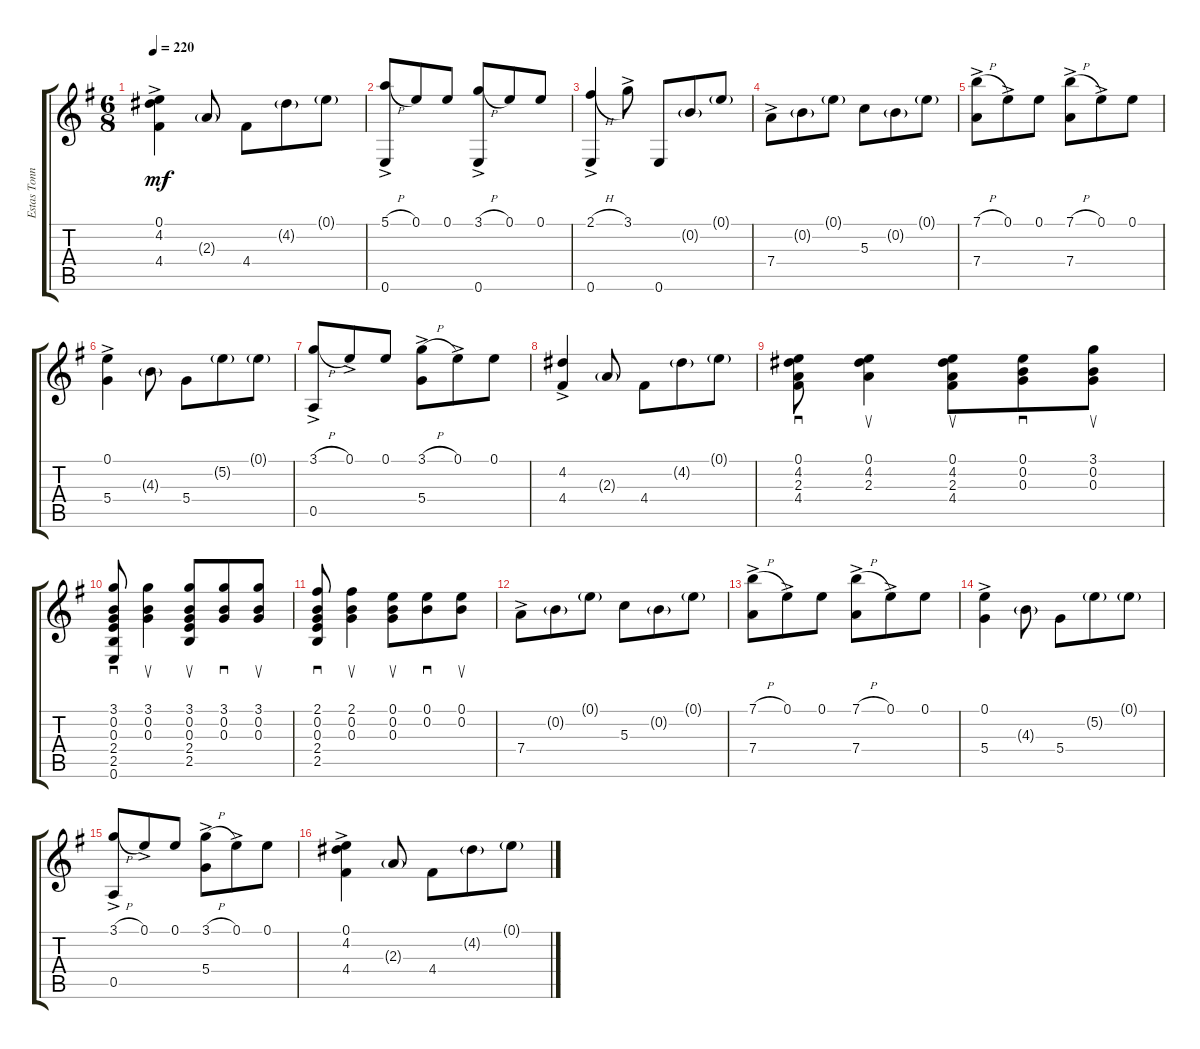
\track ("Estas Tonné" "Estas Tonn") {instrument acousticguitarnylon}
\staff {score tabs}
\tuning (E4 B3 G3 D3 A2 E2) {hide}
\ts (6 8)
\tempo 220
\clef g2
\ks eminor
(0.1 4.2{ac} 4.4).4{dy mf} 2.3{g}.8 4.4.8 4.2{g}.8 0.1{g}.8 |
(5.1{h ac} 0.6).8 0.1.8 0.1.8 (3.1{h ac} 0.6).8 0.1.8 0.1.8 |
(2.1{h ac} 0.6).4 3.1{ac}.8 0.6.8 0.2{g}.8 0.1{g}.8 |
7.4{ac}.8 0.2{g}.8 0.1{g}.8 5.3.8 0.2{g}.8 0.1{g}.8 |
(7.1{h ac} 7.4).8 0.1{ac}.8 0.1.8 (7.1{h ac} 7.4).8 0.1{ac}.8 0.1.8 |
(0.1{ac} 5.4).4 4.3{g}.8 5.4.8 5.2{g}.8 0.1{g}.8 |
(3.1{h ac} 0.5).8 0.1{ac}.8 0.1.8 (3.1{h ac} 5.4).8 0.1{ac}.8 0.1.8 |
(4.2{ac} 4.4).4 2.3{g}.8 4.4.8 4.2{g}.8 0.1{g}.8 |
(0.1 4.2 2.3 4.4).8{sd} (0.1 4.2 2.3).4{su} (0.1 4.2 2.3 4.4).8{su} (0.1 0.2 0.3).8{sd} (3.1 0.2 0.3).8{su} |
(3.1 0.2 0.3 2.4 2.5 0.6).8{sd} (3.1 0.2 0.3).4{su} (3.1 0.2 0.3 2.4 2.5).8{su} (3.1 0.2 0.3).8{sd} (3.1 0.2 0.3).8{su} |
(2.1 0.2 0.3 2.4 2.5).8{sd} (2.1 0.2 0.3).4{su} (0.1 0.2 0.3).8{su} (0.1 0.2).8{sd} (0.1 0.2).8{su} |
7.4{ac}.8 0.2{g}.8 0.1{g}.8 5.3.8 0.2{g}.8 0.1{g}.8 |
(7.1{h ac} 7.4).8 0.1{ac}.8 0.1.8 (7.1{h ac} 7.4).8 0.1{ac}.8 0.1.8 |
(0.1{ac} 5.4).4 4.3{g}.8 5.4.8 5.2{g}.8 0.1{g}.8 |
(3.1{h ac} 0.5).8 0.1{ac}.8 0.1.8 (3.1{h ac} 5.4).8 0.1{ac}.8 0.1.8 |
(0.1 4.2{ac} 4.4).4 2.3{g}.8 4.4.8 4.2{g}.8 0.1{g}.8
